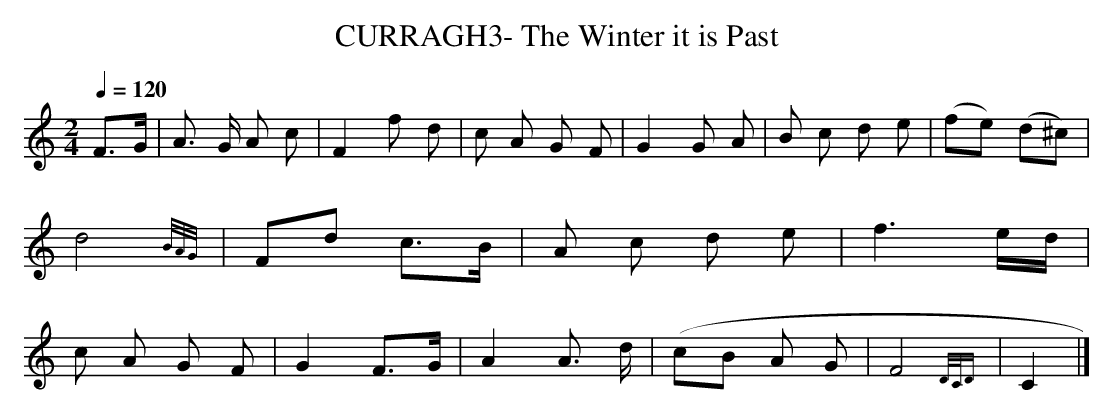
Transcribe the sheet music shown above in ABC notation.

X:1
T:CURRAGH3- The Winter it is Past
Q:1/4=120
L:1/8
M:2/4
K:C
F3/2G/|A3/2 G/ A c|F2f d |c A G F|G2 G A| B c d e|\
(fe) (d^c)|d4{B/A/G/}|Fd c3/2B/|A c d e|f3 e/d/|c A G F|\
G2 F3/2G/|A2 A3/2 d/|(cB A G|F4{D/C/D}/|C2|]
